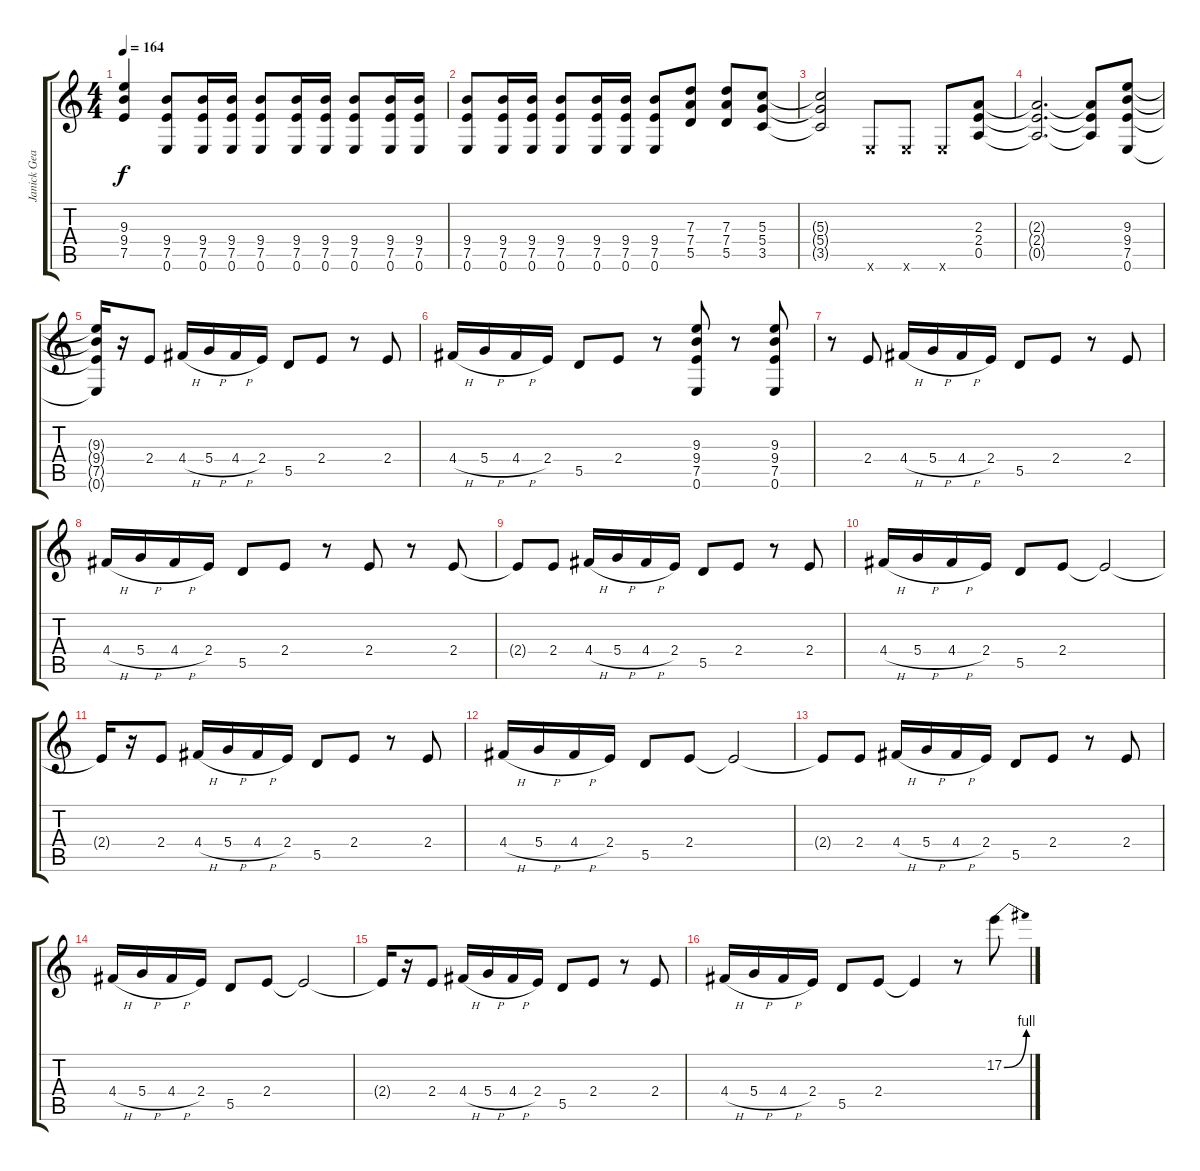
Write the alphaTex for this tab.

\track ("Janick Gears (Guitar 1)" "Janick Gea") {instrument distortionguitar}
\staff {score tabs}
\tuning (E4 B3 G3 D3 A2 E2) {hide}
\ts (4 4)
\tempo 164
\clef g2
\ks c
(9.3{t} 9.4{t} 7.5{t}).4{dy f} (9.4 7.5 0.6).8 (9.4 7.5 0.6).16 (9.4 7.5 0.6).16 (9.4 7.5 0.6).8 (9.4 7.5 0.6).16 (9.4 7.5 0.6).16 (9.4 7.5 0.6).8 (9.4 7.5 0.6).16 (9.4 7.5 0.6).16 |
(9.4 7.5 0.6).8 (9.4 7.5 0.6).16 (9.4 7.5 0.6).16 (9.4 7.5 0.6).8 (9.4 7.5 0.6).16 (9.4 7.5 0.6).16 (9.4 7.5 0.6).8 (7.3 7.4 5.5).8 (7.3 7.4 5.5).8 (5.3 5.4 3.5).8 |
(5.3{t} 5.4{t} 3.5{t}).2 0.6{x}.8 0.6{x}.8 0.6{x}.8 (2.3 2.4 0.5).8 |
(2.3{t} 2.4{t} 0.5{t}).2{d} (2.3{t} 2.4{t} 0.5{t}).8 (9.3 9.4 7.5 0.6).8 |
(9.3{t} 9.4{t} 7.5{t} 0.6{t}).16 r.16 2.4.8 4.4{h}.16 5.4{h}.16 4.4{h}.16 2.4.16 5.5.8 2.4.8 r.8 2.4.8 |
4.4{h}.16 5.4{h}.16 4.4{h}.16 2.4.16 5.5.8 2.4.8 r.8 (9.3 9.4 7.5 0.6).8 r.8 (9.3 9.4 7.5 0.6).8 |
r.8 2.4.8 4.4{h}.16 5.4{h}.16 4.4{h}.16 2.4.16 5.5.8 2.4.8 r.8 2.4.8 |
4.4{h}.16 5.4{h}.16 4.4{h}.16 2.4.16 5.5.8 2.4.8 r.8 2.4.8 r.8 2.4.8 |
2.4{t}.8 2.4.8 4.4{h}.16 5.4{h}.16 4.4{h}.16 2.4.16 5.5.8 2.4.8 r.8 2.4.8 |
4.4{h}.16 5.4{h}.16 4.4{h}.16 2.4.16 5.5.8 2.4.8 2.4{t}.2 |
2.4{t}.16 r.16 2.4.8 4.4{h}.16 5.4{h}.16 4.4{h}.16 2.4.16 5.5.8 2.4.8 r.8 2.4.8 |
4.4{h}.16 5.4{h}.16 4.4{h}.16 2.4.16 5.5.8 2.4.8 2.4{t}.2 |
2.4{t}.8 2.4.8 4.4{h}.16 5.4{h}.16 4.4{h}.16 2.4.16 5.5.8 2.4.8 r.8 2.4.8 |
4.4{h}.16 5.4{h}.16 4.4{h}.16 2.4.16 5.5.8 2.4.8 2.4{t}.2 |
2.4{t}.16 r.16 2.4.8 4.4{h}.16 5.4{h}.16 4.4{h}.16 2.4.16 5.5.8 2.4.8 r.8 2.4.8 |
4.4{h}.16 5.4{h}.16 4.4{h}.16 2.4.16 5.5.8 2.4.8 2.4{t}.4 r.8 17.2{be (bend 0 0 60 4)}.8
